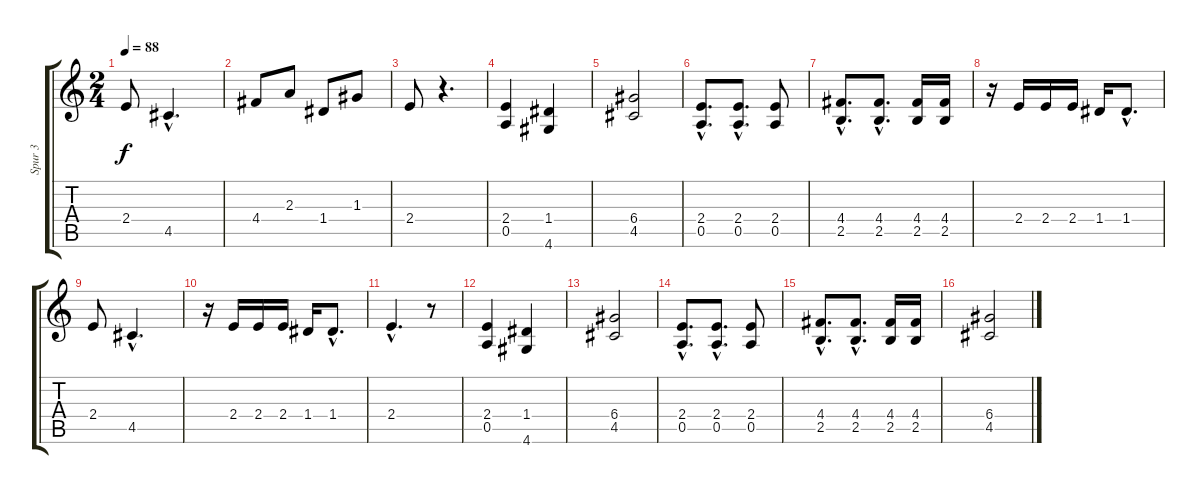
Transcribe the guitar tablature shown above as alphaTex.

\track ("Spur 3" "Spur 3") {instrument overdrivenguitar}
\staff {score tabs}
\tuning (E4 B3 G3 D3 A2 E2) {hide}
\ts (2 4)
\tempo 88
\clef g2
\ks c
2.4.8{dy f} 4.5{hac}.4{d} |
4.4.8 2.3.8 1.4.8 1.3.8 |
2.4.8 r.4{d} |
(2.4 0.5).4 (1.4 4.6).4 |
(6.4 4.5).2 |
(2.4{hac} 0.5{hac}).8{d} (2.4{hac} 0.5{hac}).8{d} (2.4 0.5).8 |
(4.4{hac} 2.5{hac}).8{d} (4.4{hac} 2.5{hac}).8{d} (4.4 2.5).16 (4.4 2.5).16 |
r.16 2.4.16 2.4.16 2.4.16 1.4.16 1.4{hac}.8{d} |
2.4.8 4.5{hac}.4{d} |
r.16 2.4.16 2.4.16 2.4.16 1.4.16 1.4{hac}.8{d} |
2.4{hac}.4{d} r.8 |
(2.4 0.5).4 (1.4 4.6).4 |
(6.4 4.5).2 |
(2.4{hac} 0.5{hac}).8{d} (2.4{hac} 0.5{hac}).8{d} (2.4 0.5).8 |
(4.4{hac} 2.5{hac}).8{d} (4.4{hac} 2.5{hac}).8{d} (4.4 2.5).16 (4.4 2.5).16 |
(6.4 4.5).2
